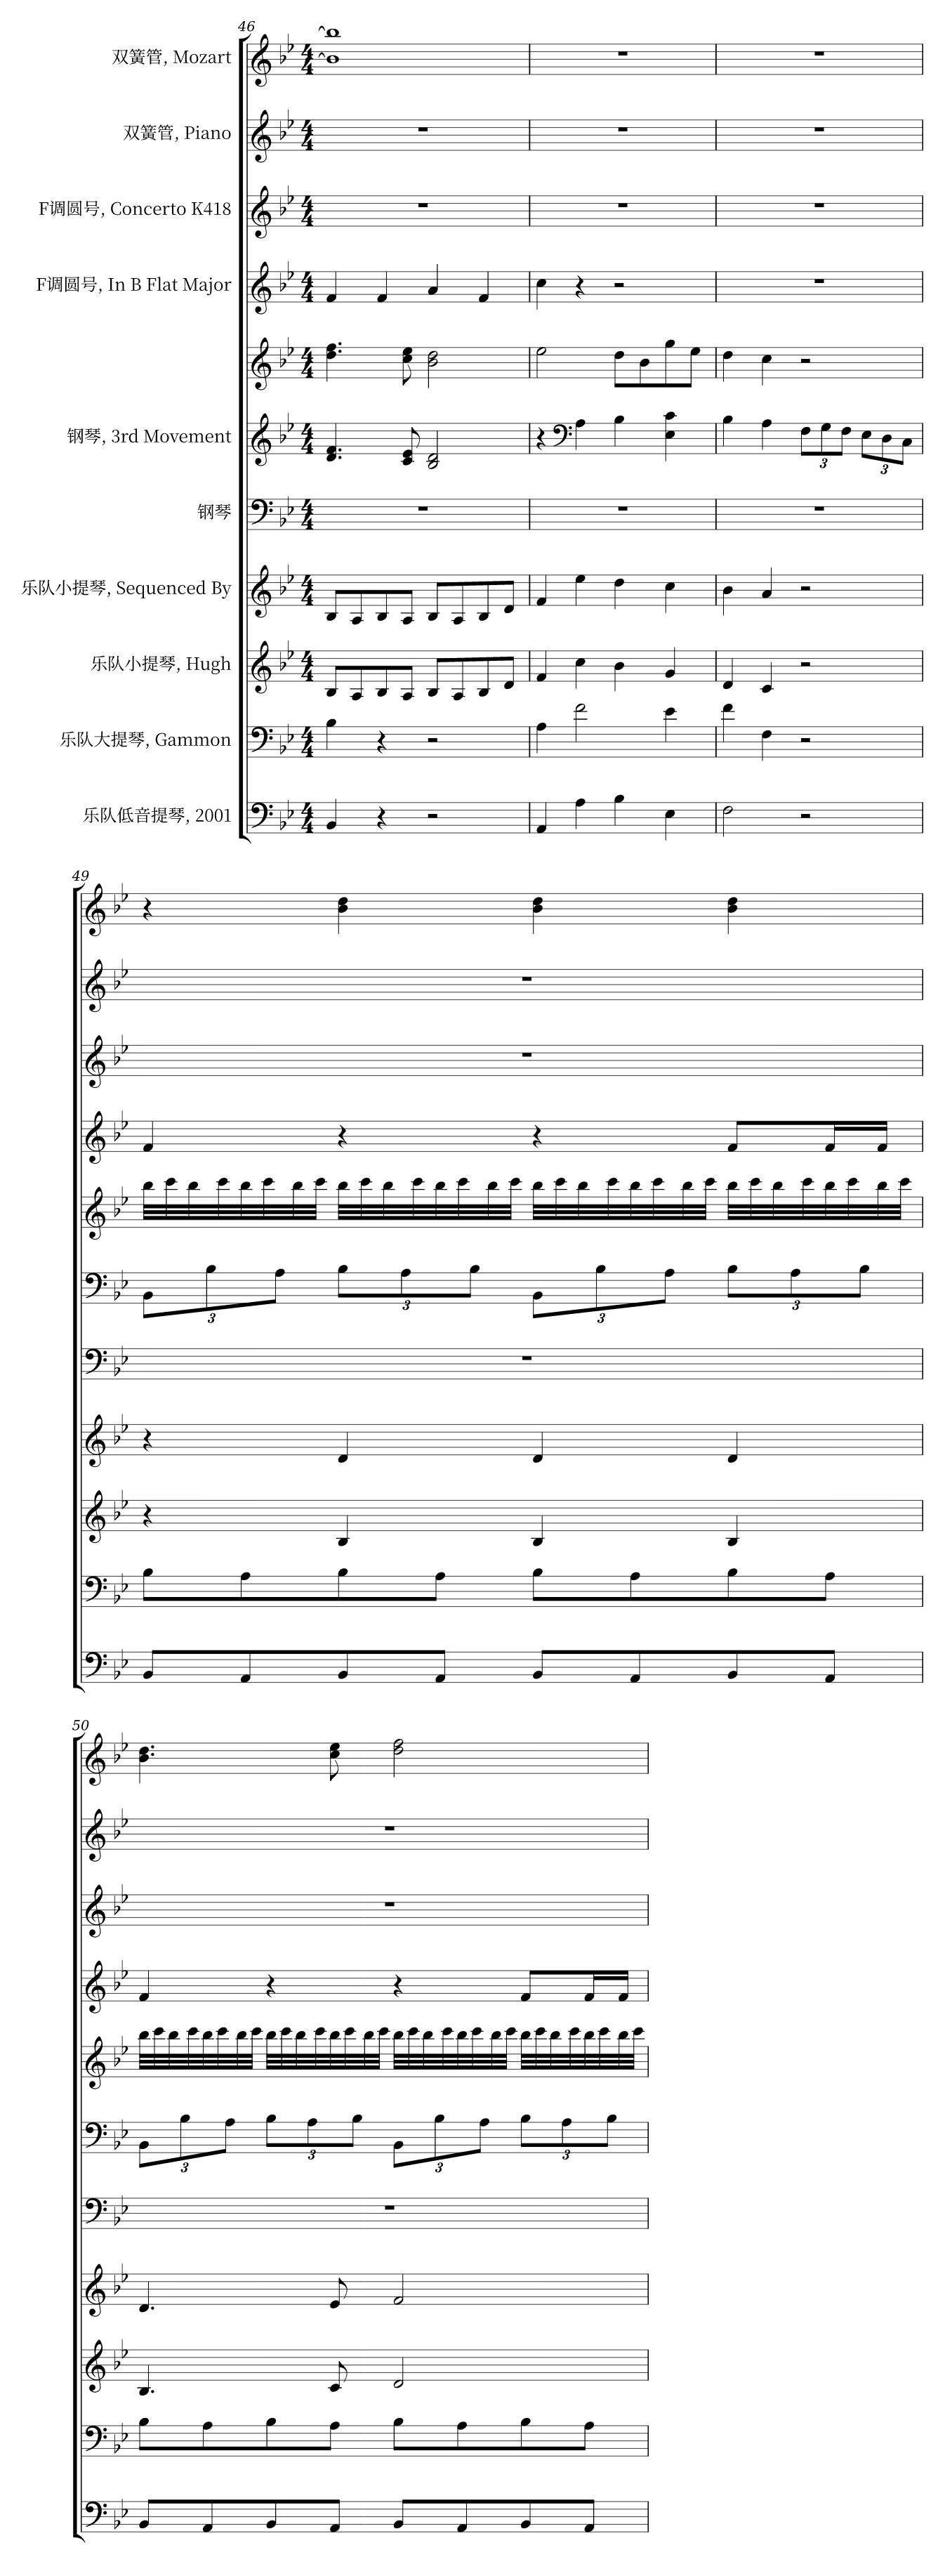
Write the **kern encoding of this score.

**kern	**kern	**kern	**kern	**kern	**kern	**kern	**kern	**kern	**kern	**kern
*part10	*part9	*part8	*part7	*part6	*part5	*part5	*part4	*part3	*part2	*part1
*staff11	*staff10	*staff9	*staff8	*staff7	*staff6	*staff5	*staff4	*staff3	*staff2	*staff1
*I"乐队低音提琴, 2001	*I"乐队大提琴, Gammon	*I"乐队小提琴,  Hugh	*I"乐队小提琴, Sequenced By	*I"钢琴	*I"钢琴, 3rd Movement	*	*I"F调圆号, In B Flat Major	*I"F调圆号, Concerto K418	*I"双簧管,  Piano	*I"双簧管,  Mozart
!!LO:PB:g=z
*clefF4	*clefF4	*clefG2	*clefG2	*clefF4	*clefG2	*clefG2	*clefG2	*clefG2	*clefG2	*clefG2
*ITrd7c12	*	*	*	*	*	*	*ITrd4c7	*ITrd4c7	*	*
*k[b-e-]	*k[b-e-]	*k[b-e-]	*k[b-e-]	*k[b-e-]	*k[b-e-]	*k[b-e-]	*k[b-e-a-]	*k[b-e-a-]	*k[b-e-]	*k[b-e-]
*M4/4	*M4/4	*M4/4	*M4/4	*M4/4	*M4/4	*M4/4	*M4/4	*M4/4	*M4/4	*M4/4
=46	=46	=46	=46	=46	=46	=46	=46	=46	=46	=46
4BBB-/	4B-\	8B-/L	8B-/L	1r	4.d/ 4.f/	4.dd\ 4.ff\	4B-/	1r	1r	1b-] 1bb-]
.	.	8A/	8A/	.	.	.	.	.	.	.
4r	4r	8B-/	8B-/	.	.	.	4B-/	.	.	.
.	.	8A/J	8A/J	.	8c/ 8e-/	8cc\ 8ee-\	.	.	.	.
2r	2r	8B-/L	8B-/L	.	2B-/ 2d/	2b-\ 2dd\	4d/	.	.	.
.	.	8A/	8A/	.	.	.	.	.	.	.
.	.	8B-/	8B-/	.	.	.	4B-/	.	.	.
.	.	8d/J	8d/J	.	.	.	.	.	.	.
=47	=47	=47	=47	=47	=47	=47	=47	=47	=47	=47
4AAA/	4A\	4f/	4f/	1r	4r	2ee-\	4f\	1r	1r	1r
*	*	*	*	*	*clefF4	*	*	*	*	*
4AA\	2f\	4cc\	4ee-\	.	4A\	.	4r	.	.	.
4BB-\	.	4b-\	4dd\	.	4B-\	8dd\L	2r	.	.	.
.	.	.	.	.	.	8b-\	.	.	.	.
4EE-\	4e-\	4g/	4cc\	.	4E-\ 4c\	8gg\	.	.	.	.
.	.	.	.	.	.	8ee-\J	.	.	.	.
=48	=48	=48	=48	=48	=48	=48	=48	=48	=48	=48
2FF\	4f\	4d/	4b-\	1r	4B-\	4dd\	1r	1r	1r	1r
.	4F\	4c/	4a/	.	4A\	4cc\	.	.	.	.
*	*	*	*	*	*Xbrackettup	*	*	*	*	*
2r	2r	2r	2r	.	12F\L	2r	.	.	.	.
.	.	.	.	.	12G\	.	.	.	.	.
.	.	.	.	.	12F\J	.	.	.	.	.
.	.	.	.	.	12E-\L	.	.	.	.	.
.	.	.	.	.	12D\	.	.	.	.	.
.	.	.	.	.	12C\J	.	.	.	.	.
!!LO:PB:g=z
=49	=49	=49	=49	=49	=49	=49	=49	=49	=49	=49
8BBB-/L	8B-\L	4r	4r	1r	12BB-\L	32bb-\LLL	4B-/	1r	1r	4r
.	.	.	.	.	.	32ccc\	.	.	.	.
.	.	.	.	.	.	32bb-\	.	.	.	.
.	.	.	.	.	12B-\	.	.	.	.	.
.	.	.	.	.	.	32ccc\	.	.	.	.
8AAA/	8A\	.	.	.	.	32bb-\	.	.	.	.
.	.	.	.	.	.	32ccc\	.	.	.	.
.	.	.	.	.	12A\J	.	.	.	.	.
.	.	.	.	.	.	32bb-\	.	.	.	.
.	.	.	.	.	.	32ccc\JJJ	.	.	.	.
8BBB-/	8B-\	4B-/	4d/	.	12B-\L	32bb-\LLL	4r	.	.	4b-\ 4dd\
.	.	.	.	.	.	32ccc\	.	.	.	.
.	.	.	.	.	.	32bb-\	.	.	.	.
.	.	.	.	.	12A\	.	.	.	.	.
.	.	.	.	.	.	32ccc\	.	.	.	.
8AAA/J	8A\J	.	.	.	.	32bb-\	.	.	.	.
.	.	.	.	.	.	32ccc\	.	.	.	.
.	.	.	.	.	12B-\J	.	.	.	.	.
.	.	.	.	.	.	32bb-\	.	.	.	.
.	.	.	.	.	.	32ccc\JJJ	.	.	.	.
8BBB-/L	8B-\L	4B-/	4d/	.	12BB-\L	32bb-\LLL	4r	.	.	4b-\ 4dd\
.	.	.	.	.	.	32ccc\	.	.	.	.
.	.	.	.	.	.	32bb-\	.	.	.	.
.	.	.	.	.	12B-\	.	.	.	.	.
.	.	.	.	.	.	32ccc\	.	.	.	.
8AAA/	8A\	.	.	.	.	32bb-\	.	.	.	.
.	.	.	.	.	.	32ccc\	.	.	.	.
.	.	.	.	.	12A\J	.	.	.	.	.
.	.	.	.	.	.	32bb-\	.	.	.	.
.	.	.	.	.	.	32ccc\JJJ	.	.	.	.
8BBB-/	8B-\	4B-/	4d/	.	12B-\L	32bb-\LLL	8B-/L	.	.	4b-\ 4dd\
.	.	.	.	.	.	32ccc\	.	.	.	.
.	.	.	.	.	.	32bb-\	.	.	.	.
.	.	.	.	.	12A\	.	.	.	.	.
.	.	.	.	.	.	32ccc\	.	.	.	.
8AAA/J	8A\J	.	.	.	.	32bb-\	16B-/L	.	.	.
.	.	.	.	.	.	32ccc\	.	.	.	.
.	.	.	.	.	12B-\J	.	.	.	.	.
.	.	.	.	.	.	32bb-\	16B-/JJ	.	.	.
.	.	.	.	.	.	32ccc\JJJ	.	.	.	.
!!LO:PB:g=z
=50	=50	=50	=50	=50	=50	=50	=50	=50	=50	=50
8BBB-/L	8B-\L	4.B-/	4.d/	1r	12BB-\L	32bb-\LLL	4B-/	1r	1r	4.b-\ 4.dd\
.	.	.	.	.	.	32ccc\	.	.	.	.
.	.	.	.	.	.	32bb-\	.	.	.	.
.	.	.	.	.	12B-\	.	.	.	.	.
.	.	.	.	.	.	32ccc\	.	.	.	.
8AAA/	8A\	.	.	.	.	32bb-\	.	.	.	.
.	.	.	.	.	.	32ccc\	.	.	.	.
.	.	.	.	.	12A\J	.	.	.	.	.
.	.	.	.	.	.	32bb-\	.	.	.	.
.	.	.	.	.	.	32ccc\JJJ	.	.	.	.
8BBB-/	8B-\	.	.	.	12B-\L	32bb-\LLL	4r	.	.	.
.	.	.	.	.	.	32ccc\	.	.	.	.
.	.	.	.	.	.	32bb-\	.	.	.	.
.	.	.	.	.	12A\	.	.	.	.	.
.	.	.	.	.	.	32ccc\	.	.	.	.
8AAA/J	8A\J	8c/	8e-/	.	.	32bb-\	.	.	.	8cc\ 8ee-\
.	.	.	.	.	.	32ccc\	.	.	.	.
.	.	.	.	.	12B-\J	.	.	.	.	.
.	.	.	.	.	.	32bb-\	.	.	.	.
.	.	.	.	.	.	32ccc\JJJ	.	.	.	.
8BBB-/L	8B-\L	2d/	2f/	.	12BB-\L	32bb-\LLL	4r	.	.	2dd\ 2ff\
.	.	.	.	.	.	32ccc\	.	.	.	.
.	.	.	.	.	.	32bb-\	.	.	.	.
.	.	.	.	.	12B-\	.	.	.	.	.
.	.	.	.	.	.	32ccc\	.	.	.	.
8AAA/	8A\	.	.	.	.	32bb-\	.	.	.	.
.	.	.	.	.	.	32ccc\	.	.	.	.
.	.	.	.	.	12A\J	.	.	.	.	.
.	.	.	.	.	.	32bb-\	.	.	.	.
.	.	.	.	.	.	32ccc\JJJ	.	.	.	.
8BBB-/	8B-\	.	.	.	12B-\L	32bb-\LLL	8B-/L	.	.	.
.	.	.	.	.	.	32ccc\	.	.	.	.
.	.	.	.	.	.	32bb-\	.	.	.	.
.	.	.	.	.	12A\	.	.	.	.	.
.	.	.	.	.	.	32ccc\	.	.	.	.
8AAA/J	8A\J	.	.	.	.	32bb-\	16B-/L	.	.	.
.	.	.	.	.	.	32ccc\	.	.	.	.
.	.	.	.	.	12B-\J	.	.	.	.	.
.	.	.	.	.	.	32bb-\	16B-/JJ	.	.	.
.	.	.	.	.	.	32ccc\JJJ	.	.	.	.
=	=	=	=	=	=	=	=	=	=	=
*-	*-	*-	*-	*-	*-	*-	*-	*-	*-	*-
